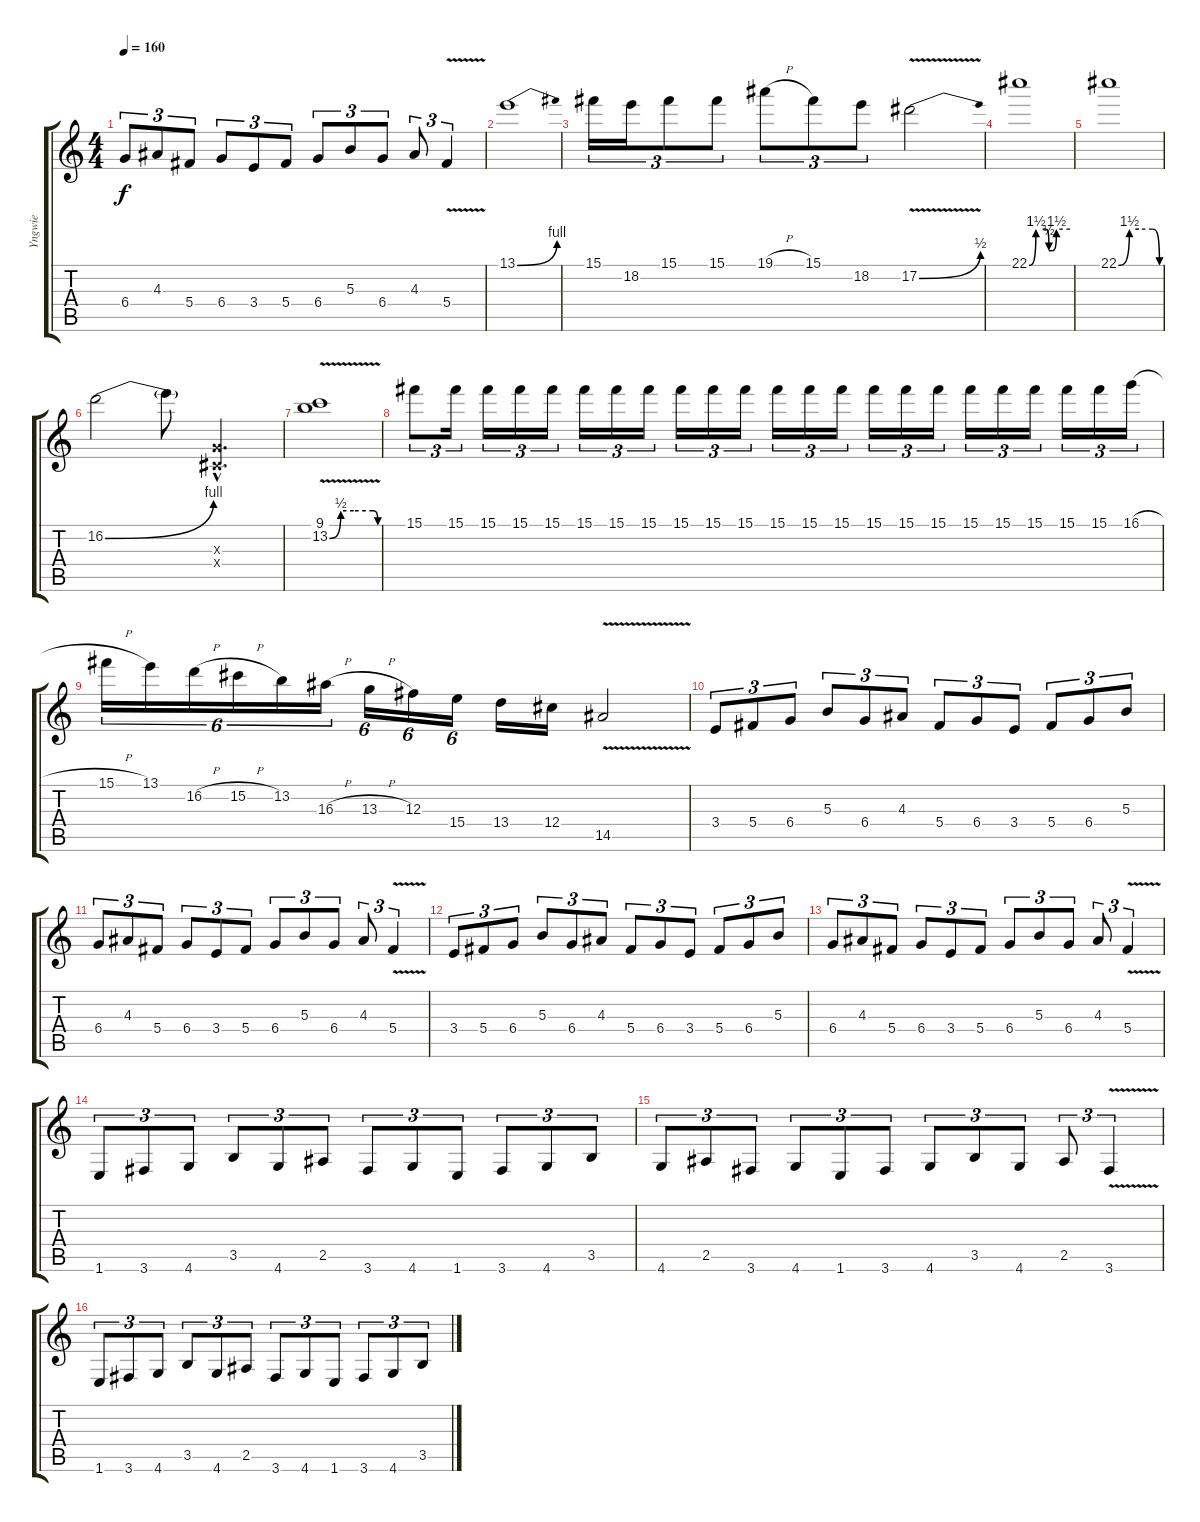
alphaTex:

\track ("Yngwie" "Yngwie") {instrument overdrivenguitar}
\staff {score tabs}
\tuning (Eb4 Bb3 Gb3 Db3 Ab2 Eb2) {hide}
\ts (4 4)
\tempo 160
\clef g2
\ks c
6.4.8{tu (3 2) dy f} 4.3.8{tu (3 2)} 5.4.8{tu (3 2)} 6.4.8{tu (3 2)} 3.4.8{tu (3 2)} 5.4.8{tu (3 2)} 6.4.8{tu (3 2)} 5.3.8{tu (3 2)} 6.4.8{tu (3 2)} 4.3.8{tu (3 2)} 5.4{v}.4{tu (3 2)} |
\section ("" "")
13.1{be (bend 0 0 60 4)}.1 |
15.1.16{tu (3 2)} 18.2.16{tu (3 2)} 15.1.8{tu (3 2)} 15.1.8{tu (3 2)} 19.1{h}.8{tu (3 2)} 15.1.8{tu (3 2)} 18.2.8{tu (3 2)} 17.2{be (bend 0 0 60 2) v}.2 |
22.1{be (custom 0 0 10 6 25 6 29 2 34 2 40 6 60 6)}.1 |
22.1{be (custom 0 0 16 6 30 6 50 6 60 0)}.1 |
16.2{be (bend 0 0 60 4)}.2 16.2{t}.8 (1.3{hac x} 0.4{hac x}).4{d} |
(9.1 13.2{be (custom 0 0 14 2 30 2 54 2 60 0) v}).1 |
15.1.8{tu (3 2)} 15.1.16{tu (3 2)} 15.1.16{tu (3 2)} 15.1.16{tu (3 2)} 15.1.16{tu (3 2)} 15.1.16{tu (3 2)} 15.1.16{tu (3 2)} 15.1.16{tu (3 2)} 15.1.16{tu (3 2)} 15.1.16{tu (3 2)} 15.1.16{tu (3 2)} 15.1.16{tu (3 2)} 15.1.16{tu (3 2)} 15.1.16{tu (3 2)} 15.1.16{tu (3 2)} 15.1.16{tu (3 2)} 15.1.16{tu (3 2)} 15.1.16{tu (3 2)} 15.1.16{tu (3 2)} 15.1.16{tu (3 2)} 15.1.16{tu (3 2)} 15.1.16{tu (3 2)} 16.1{h}.16{tu (3 2)} |
15.1{h}.16{tu (6 4)} 13.1.16{tu (6 4)} 16.2{h}.16{tu (6 4)} 15.2{h}.16{tu (6 4)} 13.2.16{tu (6 4)} 16.3{h}.16{tu (6 4)} 13.3{h}.16{tu (6 4)} 12.3.16{tu (6 4)} 15.4.16{tu (6 4)} 13.4.16 12.4.16 14.5{v}.2 |
\section ("" "")
3.4.8{tu (3 2)} 5.4.8{tu (3 2)} 6.4.8{tu (3 2)} 5.3.8{tu (3 2)} 6.4.8{tu (3 2)} 4.3.8{tu (3 2)} 5.4.8{tu (3 2)} 6.4.8{tu (3 2)} 3.4.8{tu (3 2)} 5.4.8{tu (3 2)} 6.4.8{tu (3 2)} 5.3.8{tu (3 2)} |
6.4.8{tu (3 2)} 4.3.8{tu (3 2)} 5.4.8{tu (3 2)} 6.4.8{tu (3 2)} 3.4.8{tu (3 2)} 5.4.8{tu (3 2)} 6.4.8{tu (3 2)} 5.3.8{tu (3 2)} 6.4.8{tu (3 2)} 4.3.8{tu (3 2)} 5.4{v}.4{tu (3 2)} |
3.4.8{tu (3 2)} 5.4.8{tu (3 2)} 6.4.8{tu (3 2)} 5.3.8{tu (3 2)} 6.4.8{tu (3 2)} 4.3.8{tu (3 2)} 5.4.8{tu (3 2)} 6.4.8{tu (3 2)} 3.4.8{tu (3 2)} 5.4.8{tu (3 2)} 6.4.8{tu (3 2)} 5.3.8{tu (3 2)} |
6.4.8{tu (3 2)} 4.3.8{tu (3 2)} 5.4.8{tu (3 2)} 6.4.8{tu (3 2)} 3.4.8{tu (3 2)} 5.4.8{tu (3 2)} 6.4.8{tu (3 2)} 5.3.8{tu (3 2)} 6.4.8{tu (3 2)} 4.3.8{tu (3 2)} 5.4{v}.4{tu (3 2)} |
1.6.8{tu (3 2)} 3.6.8{tu (3 2)} 4.6.8{tu (3 2)} 3.5.8{tu (3 2)} 4.6.8{tu (3 2)} 2.5.8{tu (3 2)} 3.6.8{tu (3 2)} 4.6.8{tu (3 2)} 1.6.8{tu (3 2)} 3.6.8{tu (3 2)} 4.6.8{tu (3 2)} 3.5.8{tu (3 2)} |
4.6.8{tu (3 2)} 2.5.8{tu (3 2)} 3.6.8{tu (3 2)} 4.6.8{tu (3 2)} 1.6.8{tu (3 2)} 3.6.8{tu (3 2)} 4.6.8{tu (3 2)} 3.5.8{tu (3 2)} 4.6.8{tu (3 2)} 2.5.8{tu (3 2)} 3.6{v}.4{tu (3 2)} |
1.6.8{tu (3 2)} 3.6.8{tu (3 2)} 4.6.8{tu (3 2)} 3.5.8{tu (3 2)} 4.6.8{tu (3 2)} 2.5.8{tu (3 2)} 3.6.8{tu (3 2)} 4.6.8{tu (3 2)} 1.6.8{tu (3 2)} 3.6.8{tu (3 2)} 4.6.8{tu (3 2)} 3.5.8{tu (3 2)}
